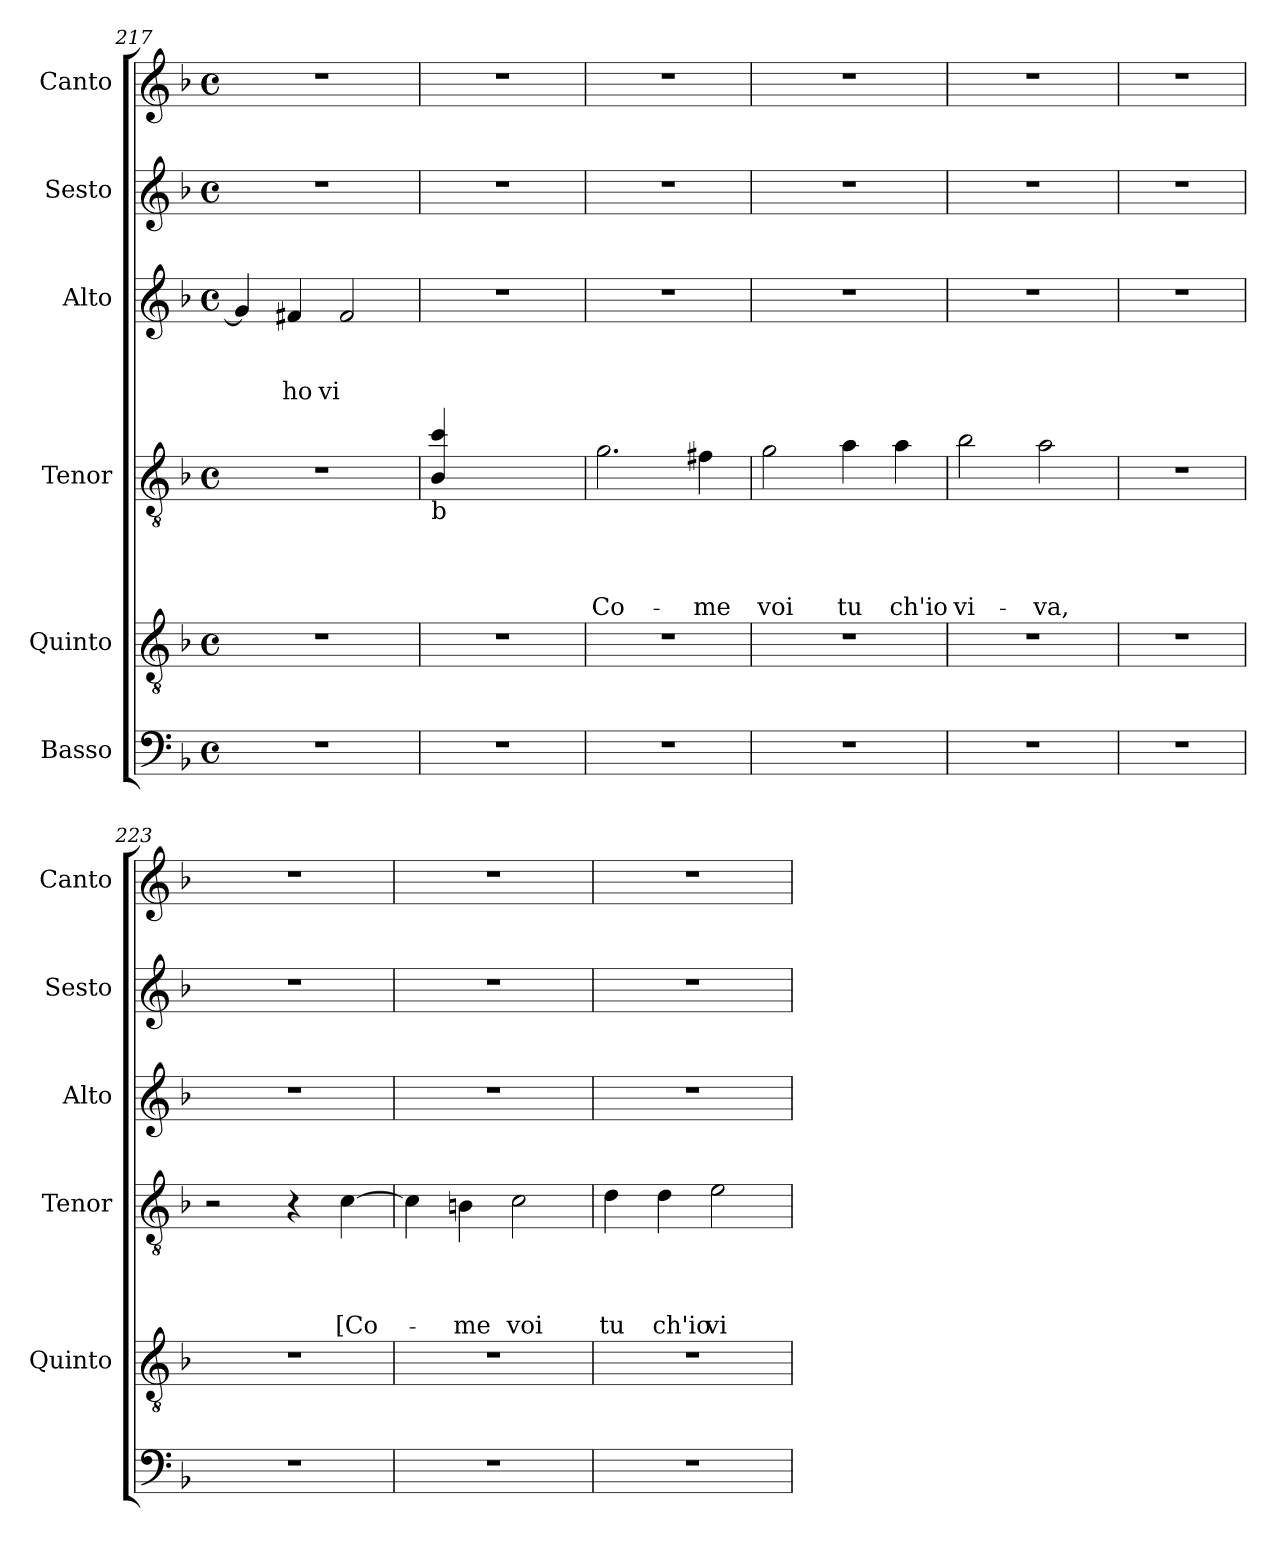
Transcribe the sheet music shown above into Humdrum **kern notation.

**kern	**kern	**kern	**text	**text	**text	**text	**kern	**text	**text	**text	**kern	**kern
*part6	*part5	*part4	*part4	*part4	*part4	*part4	*part3	*part3	*part3	*part3	*part2	*part1
*staff6	*staff5	*staff4	*staff4	*staff4	*staff4	*staff4	*staff3	*staff3	*staff3	*staff3	*staff2	*staff1
*I"Basso	*I"Quinto	*I"Tenor	*	*	*	*	*I"Alto	*	*	*	*I"Sesto	*I"Canto
*	*I'Quinto	*I'Tenor	*	*	*	*	*I'Alto	*	*	*	*I'Sesto	*I'Canto
*clefF4	*clefGv2	*clefGv2	*	*	*	*	*clefG2	*	*	*	*clefG2	*clefG2
*k[b-]	*k[b-]	*k[b-]	*	*	*	*	*k[b-]	*	*	*	*k[b-]	*k[b-]
*F:	*F:	*F:	*	*	*	*	*F:	*	*	*	*F:	*F:
*M4/4	*M4/4	*M4/4	*	*	*	*	*M4/4	*	*	*	*M4/4	*M4/4
*met(c)	*met(c)	*met(c)	*	*	*	*	*met(c)	*	*	*	*met(c)	*met(c)
=217	=217	=217	=217	=217	=217	=217	=217	=217	=217	=217	=217	=217
1r	1r	1r	.	.	.	.	4g/]	.	.	.	1r	1r
!	!	!	!	!	!	!	!	!	!	!LO:LY:b	!	!
.	.	.	.	.	.	.	4f#X/	.	.	ho	.	.
!	!	!	!	!	!	!	!	!	!	!LO:LY:b	!	!
.	.	.	.	.	.	.	2f#/	.	.	vi-	.	.
!!LO:PB:g=z
=218	=218	=218	=218	=218	=218	=218	=218	=218	=218	=218	=218	=218
!	!	!LO:TX:b:t=b	!	!	!	!	!	!	!	!	!	!
1r	1r	4B-/ 4cc/	.	.	.	.	1r	.	.	.	1r	1r
.	.	2.ryy	.	.	.	.	.	.	.	.	.	.
=219	=219	=219	=219	=219	=219	=219	=219	=219	=219	=219	=219	=219
!	!	!	!	!	!	!LO:LY:b	!	!	!	!	!	!
1r	1r	2.g\	.	.	.	Co-	1r	.	.	.	1r	1r
!	!	!	!	!	!	!LO:LY:b	!	!	!	!	!	!
.	.	4f#X\	.	.	.	-me	.	.	.	.	.	.
=220	=220	=220	=220	=220	=220	=220	=220	=220	=220	=220	=220	=220
!	!	!	!	!	!	!LO:LY:b	!	!	!	!	!	!
1r	1r	2g\	.	.	.	voi	1r	.	.	.	1r	1r
!	!	!	!	!	!	!LO:LY:b	!	!	!	!	!	!
.	.	4a\	.	.	.	tu	.	.	.	.	.	.
!	!	!	!	!	!	!LO:LY:b	!	!	!	!	!	!
.	.	4a\	.	.	.	ch'io	.	.	.	.	.	.
=221	=221	=221	=221	=221	=221	=221	=221	=221	=221	=221	=221	=221
!	!	!	!	!	!	!LO:LY:b	!	!	!	!	!	!
1r	1r	2b-\	.	.	.	vi-	1r	.	.	.	1r	1r
!	!	!	!	!	!	!LO:LY:b	!	!	!	!	!	!
.	.	2a\	.	.	.	-va,	.	.	.	.	.	.
=222	=222	=222	=222	=222	=222	=222	=222	=222	=222	=222	=222	=222
1r	1r	1r	.	.	.	.	1r	.	.	.	1r	1r
=223	=223	=223	=223	=223	=223	=223	=223	=223	=223	=223	=223	=223
1r	1r	2r	.	.	.	.	1r	.	.	.	1r	1r
.	.	4r	.	.	.	.	.	.	.	.	.	.
!	!	!	!	!	!	!LO:LY:b	!	!	!	!	!	!
.	.	[<4c\	.	.	.	[Co-	.	.	.	.	.	.
=224	=224	=224	=224	=224	=224	=224	=224	=224	=224	=224	=224	=224
1r	1r	4c\]	.	.	.	.	1r	.	.	.	1r	1r
!	!	!	!	!	!	!LO:LY:b	!	!	!	!	!	!
.	.	4Bn\	.	.	.	-me	.	.	.	.	.	.
!	!	!	!	!	!	!LO:LY:b	!	!	!	!	!	!
.	.	2c\	.	.	.	voi	.	.	.	.	.	.
=225	=225	=225	=225	=225	=225	=225	=225	=225	=225	=225	=225	=225
!	!	!	!	!	!	!LO:LY:b	!	!	!	!	!	!
1r	1r	4d\	.	.	.	tu	1r	.	.	.	1r	1r
!	!	!	!	!	!	!LO:LY:b	!	!	!	!	!	!
.	.	4d\	.	.	.	ch'io	.	.	.	.	.	.
!	!	!	!	!	!	!LO:LY:b	!	!	!	!	!	!
.	.	2e\	.	.	.	vi-	.	.	.	.	.	.
=	=	=	=	=	=	=	=	=	=	=	=	=
*-	*-	*-	*-	*-	*-	*-	*-	*-	*-	*-	*-	*-
